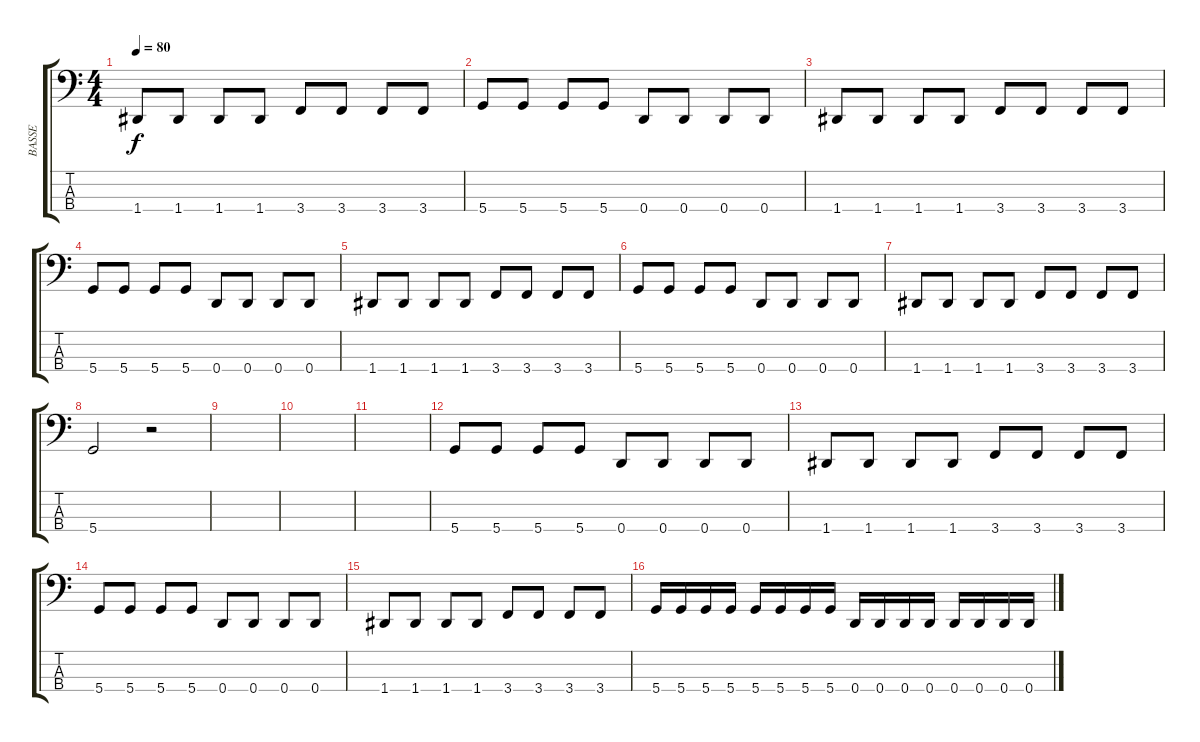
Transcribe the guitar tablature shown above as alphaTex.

\track ("BASSE" "BASSE") {instrument electricbassfinger}
\staff {score tabs}
\tuning (F2 C2 G1 D1) {hide}
\ts (4 4)
\tempo 80
\clef f4
\ks c
1.4.8{dy f} 1.4.8 1.4.8 1.4.8 3.4.8 3.4.8 3.4.8 3.4.8 |
5.4.8 5.4.8 5.4.8 5.4.8 0.4.8 0.4.8 0.4.8 0.4.8 |
1.4.8 1.4.8 1.4.8 1.4.8 3.4.8 3.4.8 3.4.8 3.4.8 |
5.4.8 5.4.8 5.4.8 5.4.8 0.4.8 0.4.8 0.4.8 0.4.8 |
1.4.8 1.4.8 1.4.8 1.4.8 3.4.8 3.4.8 3.4.8 3.4.8 |
5.4.8 5.4.8 5.4.8 5.4.8 0.4.8 0.4.8 0.4.8 0.4.8 |
1.4.8 1.4.8 1.4.8 1.4.8 3.4.8 3.4.8 3.4.8 3.4.8 |
5.4.2 r.2 |
|
|
|
5.4.8 5.4.8 5.4.8 5.4.8 0.4.8 0.4.8 0.4.8 0.4.8 |
1.4.8 1.4.8 1.4.8 1.4.8 3.4.8 3.4.8 3.4.8 3.4.8 |
5.4.8 5.4.8 5.4.8 5.4.8 0.4.8 0.4.8 0.4.8 0.4.8 |
1.4.8 1.4.8 1.4.8 1.4.8 3.4.8 3.4.8 3.4.8 3.4.8 |
5.4.16 5.4.16 5.4.16 5.4.16 5.4.16 5.4.16 5.4.16 5.4.16 0.4.16 0.4.16 0.4.16 0.4.16 0.4.16 0.4.16 0.4.16 0.4.16
